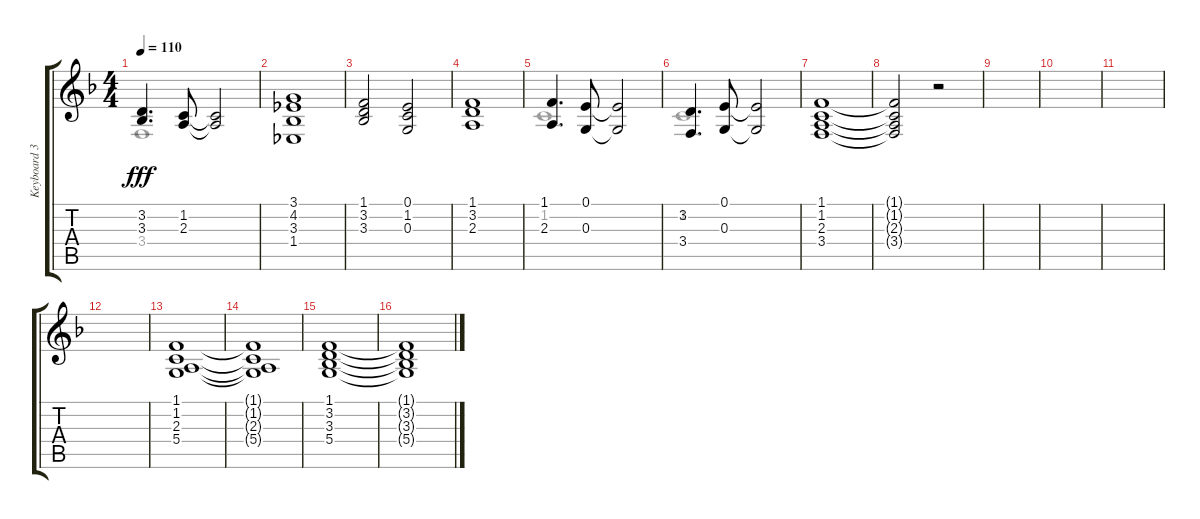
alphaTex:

\track ("Keyboard 3" "Keyboard 3") {instrument synthstrings1}
\staff {score tabs}
\tuning (E4 B3 G3 D3 A2 E2) {hide}
\voice
\ts (4 4)
\tempo 110
\clef g2
\ks f
(3.2 3.3).4{d dy fff} (1.2 2.3).8 (1.2{t} 2.3{t}).2 |
(3.1 4.2 3.3 1.4).1 |
(1.1 3.2 3.3).2 (0.1 1.2 0.3).2 |
(1.1 3.2 2.3).1 |
(1.1 2.3).4{d} (0.1 0.3).8 (0.1{t} 0.3{t}).2 |
(3.2 3.4).4{d} (0.1 0.3).8 (0.1{t} 0.3{t}).2 |
(1.1 1.2 2.3 3.4).1 |
(1.1{t} 1.2{t} 2.3{t} 3.4{t}).2 r.2 |
|
|
|
|
(1.1 1.2 2.3 5.4).1 |
(1.1{t} 1.2{t} 2.3{t} 5.4{t}).1 |
(1.1 3.2 3.3 5.4).1 |
(1.1{t} 3.2{t} 3.3{t} 5.4{t}).1
\voice
\clef g2
\ottava regular
\simile none
\ks f
3.4.1{dy fff} |
|
|
|
1.2.1 |
1.2.1 |
|
|
|
|
|
|
|
|
|
